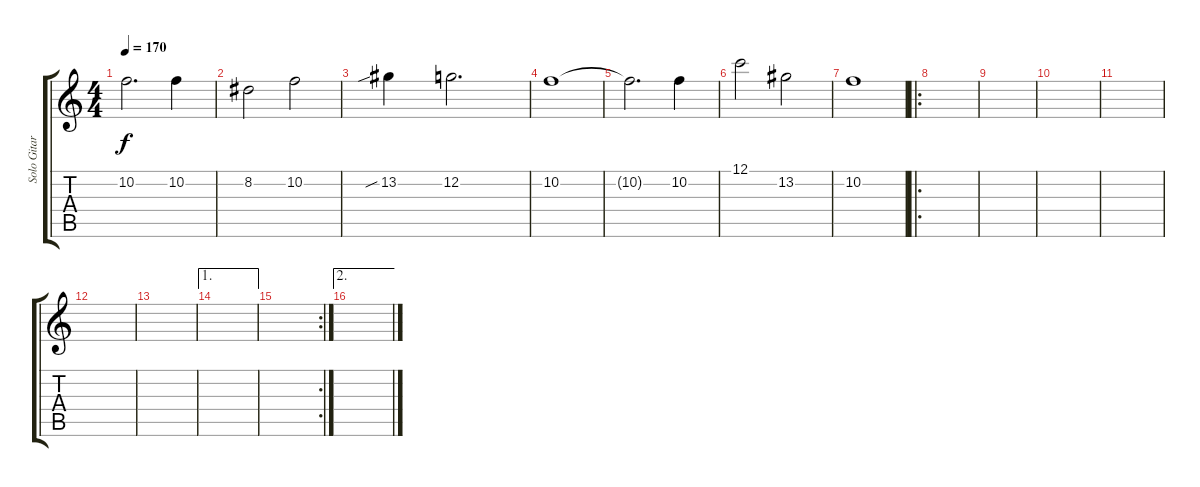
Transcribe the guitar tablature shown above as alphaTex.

\track ("Solo Gitarre" "Solo Gitar") {instrument distortionguitar}
\staff {score tabs}
\tuning (C4 G3 Eb3 Bb2 F2 C2) {hide}
\ts (4 4)
\tempo 170
\clef g2
\ks c
10.2{t}.2{d dy f} 10.2.4 |
8.2.2 10.2.2 |
13.2{sib}.4 12.2.2{d} |
10.2.1 |
10.2{t}.2{d} 10.2.4 |
12.1.2 13.2.2 |
10.2.1 |
\ro
|
|
|
|
|
|
\ae 1
|
\rc 2
|
\ae 2
